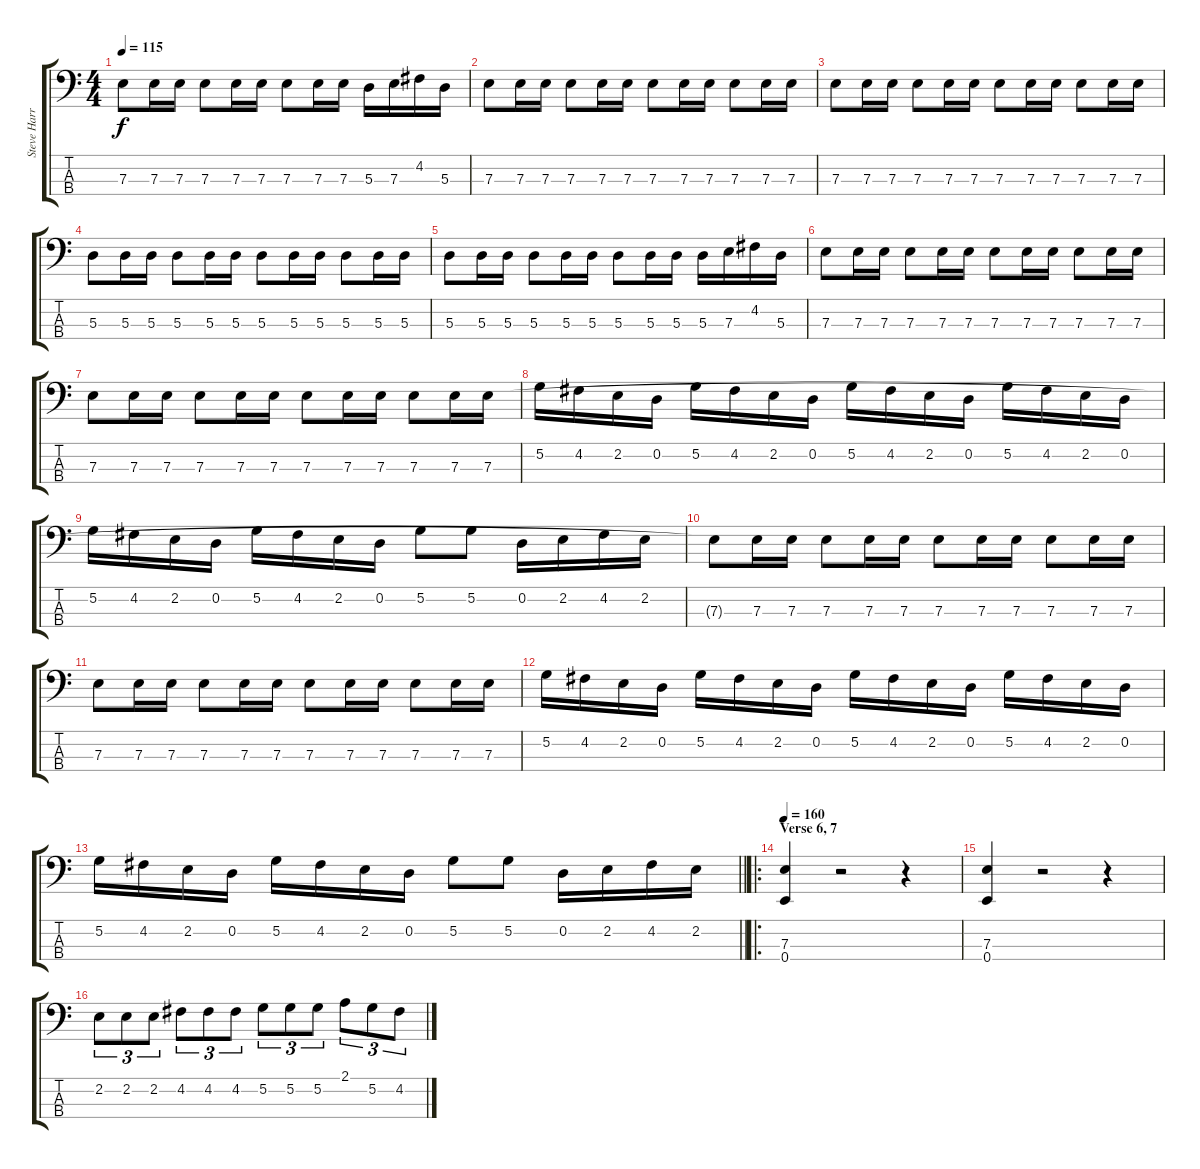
\track ("Steve Harris" "Steve Harr") {instrument electricbassfinger}
\staff {score tabs}
\tuning (G2 D2 A1 E1) {hide}
\ts (4 4)
\tempo 115
\clef f4
\ks c
7.3.8{dy f} 7.3.16 7.3.16 7.3.8 7.3.16 7.3.16 7.3.8 7.3.16 7.3.16 5.3.16 7.3.16 4.2.16 5.3.16 |
7.3.8 7.3.16 7.3.16 7.3.8 7.3.16 7.3.16 7.3.8 7.3.16 7.3.16 7.3.8 7.3.16 7.3.16 |
7.3.8 7.3.16 7.3.16 7.3.8 7.3.16 7.3.16 7.3.8 7.3.16 7.3.16 7.3.8 7.3.16 7.3.16 |
5.3.8 5.3.16 5.3.16 5.3.8 5.3.16 5.3.16 5.3.8 5.3.16 5.3.16 5.3.8 5.3.16 5.3.16 |
5.3.8 5.3.16 5.3.16 5.3.8 5.3.16 5.3.16 5.3.8 5.3.16 5.3.16 5.3.16 7.3.16 4.2.16 5.3.16 |
7.3.8 7.3.16 7.3.16 7.3.8 7.3.16 7.3.16 7.3.8 7.3.16 7.3.16 7.3.8 7.3.16 7.3.16 |
7.3.8 7.3.16 7.3.16 7.3.8 7.3.16 7.3.16 7.3.8 7.3.16 7.3.16 7.3.8 7.3.16 7.3.16 |
5.2.16 4.2.16 2.2.16 0.2.16 5.2.16 4.2.16 2.2.16 0.2.16 5.2.16 4.2.16 2.2.16 0.2.16 5.2.16 4.2.16 2.2.16 0.2.16 |
5.2.16 4.2.16 2.2.16 0.2.16 5.2.16 4.2.16 2.2.16 0.2.16 5.2.8 5.2.8 0.2.16 2.2.16 4.2.16 2.2.16 |
7.3{t}.8 7.3.16 7.3.16 7.3.8 7.3.16 7.3.16 7.3.8 7.3.16 7.3.16 7.3.8 7.3.16 7.3.16 |
7.3.8 7.3.16 7.3.16 7.3.8 7.3.16 7.3.16 7.3.8 7.3.16 7.3.16 7.3.8 7.3.16 7.3.16 |
5.2.16 4.2.16 2.2.16 0.2.16 5.2.16 4.2.16 2.2.16 0.2.16 5.2.16 4.2.16 2.2.16 0.2.16 5.2.16 4.2.16 2.2.16 0.2.16 |
\barLineRight lightlight
5.2.16 4.2.16 2.2.16 0.2.16 5.2.16 4.2.16 2.2.16 0.2.16 5.2.8 5.2.8 0.2.16 2.2.16 4.2.16 2.2.16 |
\ro
\section ("" "Verse 6, 7")
\tempo 160
(7.3 0.4).4 r.2 r.4 |
(7.3 0.4).4 r.2 r.4 |
2.2.8{tu (3 2)} 2.2.8{tu (3 2)} 2.2.8{tu (3 2)} 4.2.8{tu (3 2)} 4.2.8{tu (3 2)} 4.2.8{tu (3 2)} 5.2.8{tu (3 2)} 5.2.8{tu (3 2)} 5.2.8{tu (3 2)} 2.1.8{tu (3 2)} 5.2.8{tu (3 2)} 4.2.8{tu (3 2)}
